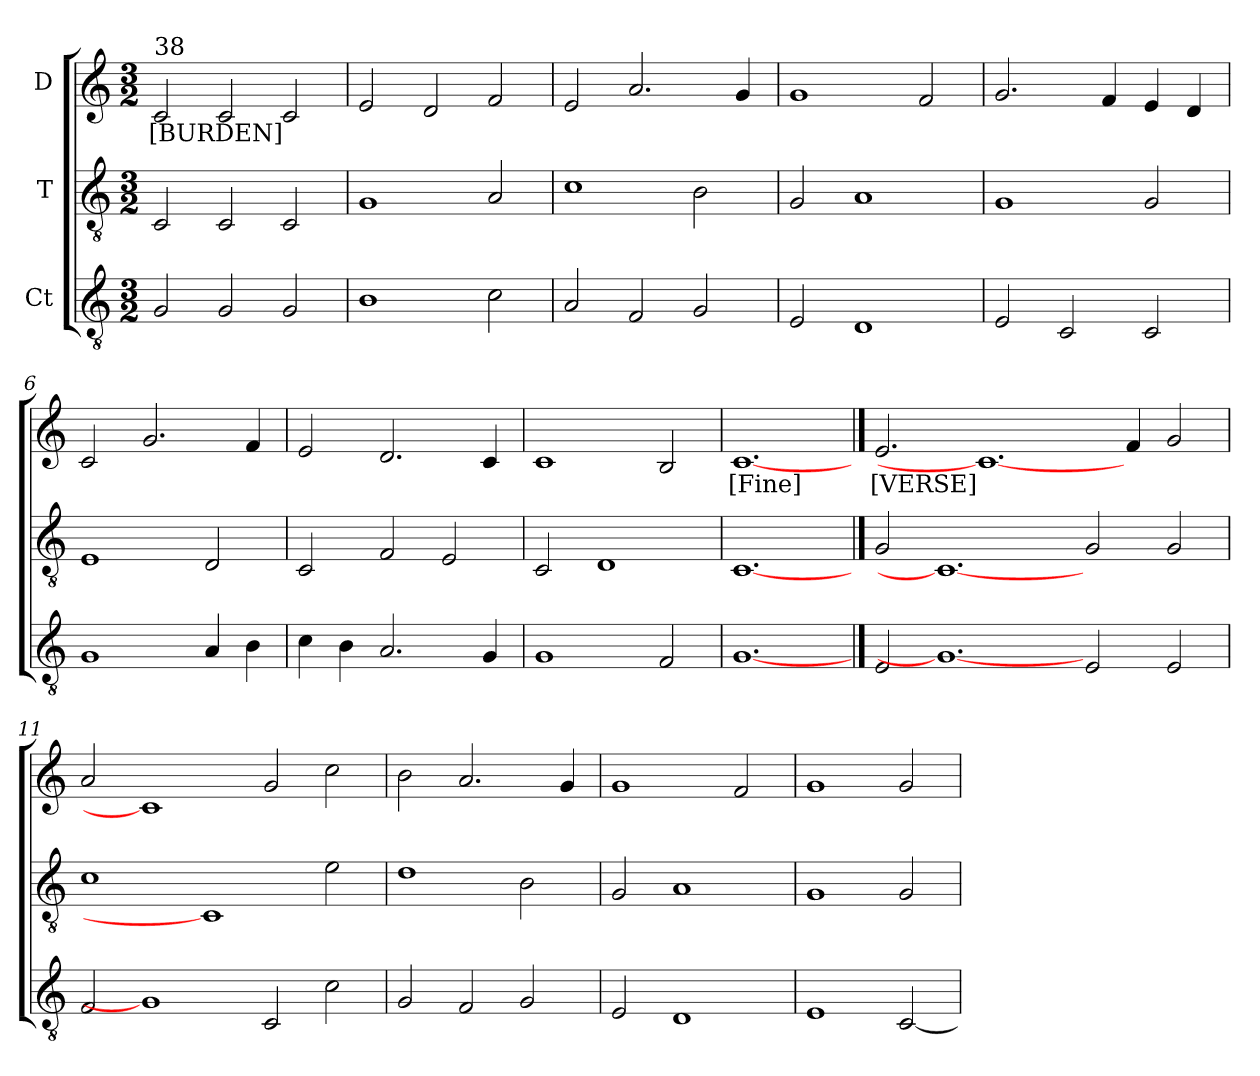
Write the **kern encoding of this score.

**kern	**kern	**kern	**text
*part3	*part2	*part1	*part1
*staff3	*staff2	*staff1	*staff1
*I"Ct	*I"T	*I"D	*
!!LO:PB:g=z
*clefGv2	*clefGv2	*clefG2	*
*ITrd7c12	*ITrd7c12	*	*
*k[]	*k[]	*k[]	*
*C:	*C:	*C:	*
*M3/2	*M3/2	*M3/2	*
=1	=1	=1	=1
!	!	!LO:TX:a:t=38	!
!	!	!	!LO:LY:a:color=#000000
2GGi/	2CCi/	2ci/	[BURDEN]
2GGi/	2CCi/	2ci/	.
2GGi/	2CCi/	2ci/	.
=2	=2	=2	=2
1BBi/	1GGi/	2ei/	.
.	.	2di/	.
2Ci\	2AAi/	2fi/	.
=3	=3	=3	=3
2AAi/	1Ci\	2ei/	.
2FFi/	.	2.ai/	.
2GGi/	2BBi\	.	.
.	.	4gi/	.
=4	=4	=4	=4
2EEi/	2GGi/	1gi/	.
1DDi/	1AAi/	.	.
.	.	2fi/	.
!!LO:LB:g=z
=5	=5	=5	=5
2EEi/	1GGi/	2.gi/	.
2CCi/	.	.	.
.	.	4fi/	.
2CCi/	2GGi/	4ei/	.
.	.	4di/	.
=6	=6	=6	=6
1GGi/	1EEi/	2ci/	.
.	.	2.gi/	.
4AAi/	2DDi/	.	.
4BBi\	.	4fi/	.
=7	=7	=7	=7
4Ci\	2CCi/	2ei/	.
4BBi\	.	.	.
2.AAi/	2FFi/	2.di/	.
.	2EEi/	.	.
4GGi/	.	4ci/	.
=8	=8	=8	=8
1GGi/	2CCi/	1ci/	.
.	1DDi/	.	.
2FFi/	.	2Bi/	.
=9	=9	=9	=9
!	!	!	!LO:LY:a:color=#000000
[1.GGi/	[1.CCi/	[1.ci/	[Fine]
!!LO:LB:g=z
==10	==10	==10	==10
!	!	!	!LO:LY:a:color=#000000
2EEi/	2GGi/	2.ei/	[VERSE]
1.GGi/_	1.CCi/_	.	.
.	.	1.ci/_	.
2EEi/	2GGi/	.	.
.	.	4fi/	.
2EEi/	2GGi/	2gi/	.
=11	=11	=11	=11
2FFi/	1Ci\	2ai/	.
1GGi/]	.	1ci/]	.
.	1CCi/]	.	.
2CCi/	.	2gi/	.
2Ci\	2Ei\	2cci\	.
=12	=12	=12	=12
2GGi/	1Di\	2bi\	.
2FFi/	.	2.ai/	.
2GGi/	2BBi\	.	.
.	.	4gi/	.
=13	=13	=13	=13
2EEi/	2GGi/	1gi/	.
1DDi/	1AAi/	.	.
.	.	2fi/	.
=14	=14	=14	=14
1EEi/	1GGi/	1gi/	.
[2CCi/	2GGi/	2gi/	.
=	=	=	=
*-	*-	*-	*-
